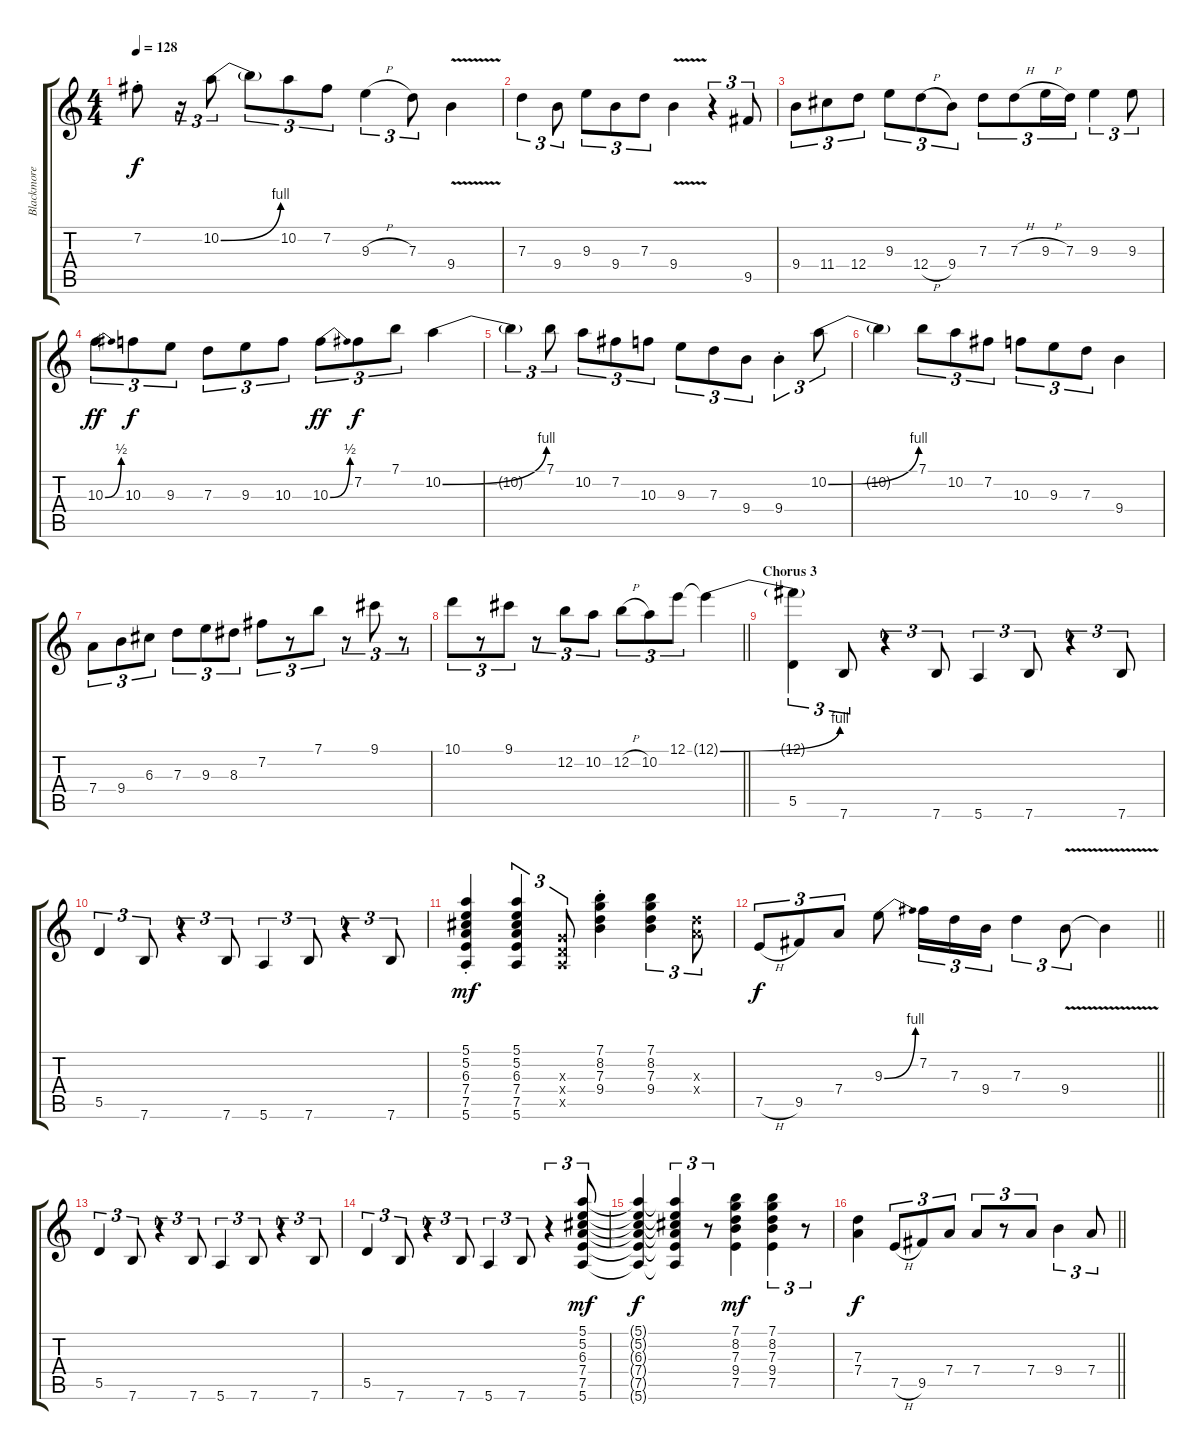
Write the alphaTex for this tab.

\track ("Blackmore" "Blackmore") {instrument overdrivenguitar}
\staff {score tabs}
\tuning (E4 B3 G3 D3 A2 E2) {hide}
\ts (4 4)
\tempo 128
\clef g2
\ks c
7.2{st}.8{dy f} r.16{tu (3 2)} 10.2{be (bend 0 0 60 4)}.8{tu (3 2)} 10.2{t}.8{tu (3 2)} 10.2.8{tu (3 2)} 7.2.8{tu (3 2)} 9.3{h}.4{tu (3 2)} 7.3.8{tu (3 2)} 9.4{v}.4 |
7.3.4{tu (3 2)} 9.4.8{tu (3 2)} 9.3.8{tu (3 2)} 9.4.8{tu (3 2)} 7.3.8{tu (3 2)} 9.4{v}.4 r.4{tu (3 2)} 9.5.8{tu (3 2)} |
9.4.8{tu (3 2)} 11.4.8{tu (3 2)} 12.4.8{tu (3 2)} 9.3.8{tu (3 2)} 12.4{h}.8{tu (3 2)} 9.4.8{tu (3 2)} 7.3.8{tu (3 2)} 7.3{h}.8{tu (3 2)} 9.3{h}.16{tu (3 2)} 7.3.16{tu (3 2)} 9.3.4{tu (3 2)} 9.3.8{tu (3 2)} |
10.3{be (bend 0 0 60 2)}.8{tu (3 2) dy ff} 10.3.8{tu (3 2) dy f} 9.3.8{tu (3 2)} 7.3.8{tu (3 2)} 9.3.8{tu (3 2)} 10.3.8{tu (3 2)} 10.3{be (bend 0 0 60 2)}.8{tu (3 2) dy ff} 7.2.8{tu (3 2) dy f} 7.1.8{tu (3 2)} 10.2{be (bend 0 0 60 4)}.4 |
10.2{t}.4{tu (3 2)} 7.1.8{tu (3 2)} 10.2.8{tu (3 2)} 7.2.8{tu (3 2)} 10.3.8{tu (3 2)} 9.3.8{tu (3 2)} 7.3.8{tu (3 2)} 9.4.8{tu (3 2)} 9.4{st}.4{tu (3 2)} 10.2{be (bend 0 0 60 4)}.8{tu (3 2)} |
10.2{t}.4 7.1.8{tu (3 2)} 10.2.8{tu (3 2)} 7.2.8{tu (3 2)} 10.3.8{tu (3 2)} 9.3.8{tu (3 2)} 7.3.8{tu (3 2)} 9.4.4 |
7.4.8{tu (3 2)} 9.4.8{tu (3 2)} 6.3.8{tu (3 2)} 7.3.8{tu (3 2)} 9.3.8{tu (3 2)} 8.3.8{tu (3 2)} 7.2.8{tu (3 2)} r.8{tu (3 2)} 7.1.8{tu (3 2)} r.8{tu (3 2)} 9.1.8{tu (3 2)} r.8{tu (3 2)} |
\barLineRight lightlight
10.1.8{tu (3 2)} r.8{tu (3 2)} 9.1.8{tu (3 2)} r.8{tu (3 2)} 12.2.8{tu (3 2)} 10.2.8{tu (3 2)} 12.2{h}.8{tu (3 2)} 10.2.8{tu (3 2)} 12.1.8{tu (3 2)} 12.1{be (bend 0 0 60 4) t}.4 |
\section ("" "Chorus 3")
(12.1{t} 5.5).4{tu (3 2)} 7.6.8{tu (3 2) instrument overdrivenguitar} r.4{tu (3 2)} 7.6.8{tu (3 2)} 5.6.4{tu (3 2)} 7.6.8{tu (3 2)} r.4{tu (3 2)} 7.6.8{tu (3 2)} |
5.5.4{tu (3 2)} 7.6.8{tu (3 2)} r.4{tu (3 2)} 7.6.8{tu (3 2)} 5.6.4{tu (3 2)} 7.6.8{tu (3 2)} r.4{tu (3 2)} 7.6.8{tu (3 2)} |
(5.1{st} 5.2{st} 6.3{st} 7.4{st} 7.5{st} 5.6{st}).4{dy mf instrument overdrivenguitar} (5.1 5.2 6.3 7.4 7.5 5.6).4{tu (3 2)} (0.3{x} 0.4{x} 0.5{x}).8{tu (3 2)} (7.1{st} 8.2{st} 7.3{st} 9.4{st}).4 (7.1 8.2 7.3 9.4).4{tu (3 2)} (7.3{x} 7.4{x}).8{tu (3 2)} |
\barLineRight lightlight
7.5{h}.8{tu (3 2) dy f instrument overdrivenguitar} 9.5.8{tu (3 2)} 7.4.8{tu (3 2)} 9.3{be (bend 0 0 60 4)}.8 7.2.16{tu (3 2)} 7.3.16{tu (3 2)} 9.4.16{tu (3 2)} 7.3.4{tu (3 2)} 9.4{v}.8{tu (3 2)} 9.4{t}.4 |
5.5.4{tu (3 2)} 7.6.8{tu (3 2)} r.4{tu (3 2)} 7.6.8{tu (3 2)} 5.6.4{tu (3 2)} 7.6.8{tu (3 2)} r.4{tu (3 2)} 7.6.8{tu (3 2)} |
5.5.4{tu (3 2)} 7.6.8{tu (3 2)} r.4{tu (3 2)} 7.6.8{tu (3 2)} 5.6.4{tu (3 2)} 7.6.8{tu (3 2)} r.4{tu (3 2)} (5.1 5.2 6.3 7.4 7.5 5.6).8{tu (3 2) dy mf instrument overdrivenguitar} |
(5.1{t} 5.2{t} 6.3{t} 7.4{t} 7.5{t} 5.6{t}).4{dy f} (5.1{t} 5.2{t} 6.3{t} 7.4{t} 7.5{t} 5.6{t}).4{tu (3 2)} r.8{tu (3 2)} (7.1 8.2 7.3 9.4 7.5).4{dy mf} (7.1 8.2 7.3 9.4 7.5).4{tu (3 2)} r.8{tu (3 2)} |
\barLineRight lightlight
(7.3 7.4).4{dy f} 7.5{h}.8{tu (3 2)} 9.5.8{tu (3 2)} 7.4.8{tu (3 2)} 7.4.8{tu (3 2)} r.8{tu (3 2)} 7.4.8{tu (3 2)} 9.4.4{tu (3 2)} 7.4.8{tu (3 2)}
